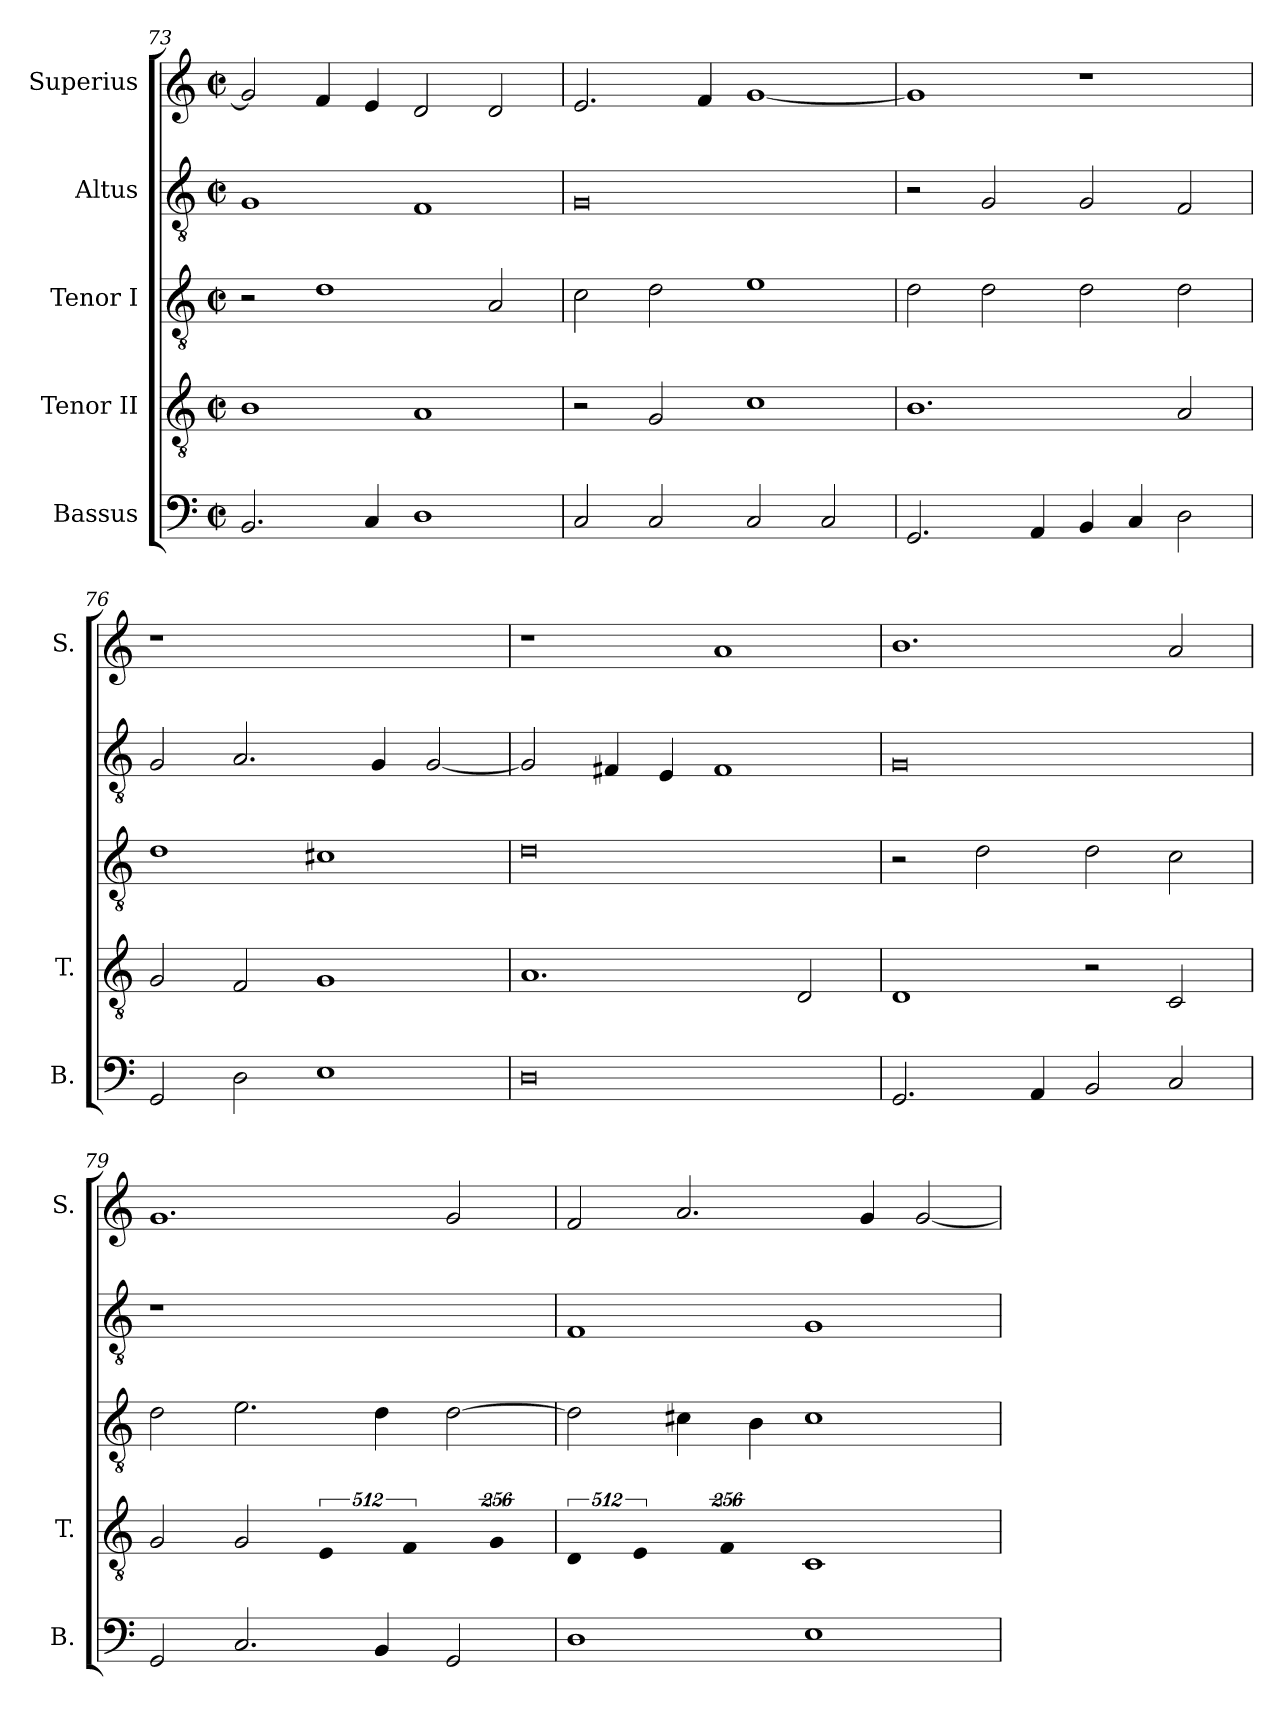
**kern	**kern	**kern	**kern	**kern
*part5	*part4	*part3	*part2	*part1
*staff5	*staff4	*staff3	*staff2	*staff1
*I"Bassus	*I"Tenor II	*I"Tenor I	*I"Altus	*I"Superius
*I'B.	*I'T.	*	*	*I'S.
!!LO:PB:g=z
*clefF4	*clefGv2	*clefGv2	*clefGv2	*clefG2
*	*ITrd7c12	*ITrd7c12	*ITrd7c12	*
*k[]	*k[]	*k[]	*k[]	*k[]
*C:	*C:	*C:	*C:	*C:
*M2/2	*M2/2	*M2/2	*M2/2	*M2/2
*met(c|)	*met(c|)	*met(c|)	*met(c|)	*met(c|)
=73	=73	=73	=73	=73
2.BBi/	1BBi	2r	1GGi	2gi/]
.	.	1Di	.	4fi/
4Ci/	.	.	.	4ei/
1Di	1AAi	.	1FFi	2di/
.	.	2AAi/	.	2di/
=74	=74	=74	=74	=74
2Ci/	2r	2Ci\	0GGi	2.ei/
2Ci/	2GGi/	2Di\	.	.
.	.	.	.	4fi/
2Ci/	1Ci	1Ei	.	[<1gi
2Ci/	.	.	.	.
=75	=75	=75	=75	=75
2.GGi/	1.BBi	2Di\	2r	1gi]
.	.	2Di\	2GGi/	.
4AAi/	.	.	.	.
4BBi/	.	2Di\	2GGi/	1r
4Ci/	.	.	.	.
2Di\	2AAi/	2Di\	2FFi/	.
=76	=76	=76	=76	=76
!	!	!	!	!LO:N:vis=1
2GGi/	2GGi/	1Di	2GGi/	1r
2Di\	2FFi/	.	2.AAi/	.
1Ei	1GGi	1C#Xi	.	1ryy
.	.	.	4GGi/	.
.	.	.	[<2GGi/	.
=77	=77	=77	=77	=77
0Di	1.AAi	0Di	2GGi/]	1r
.	.	.	4FF#Xi/	.
.	.	.	4EEi/	.
.	.	.	1FF#i	1ai
.	2DDi/	.	.	.
!!LO:LB:g=z
=78	=78	=78	=78	=78
2.GGi/	1DDi	2r	0GGi	1.bi
.	.	2Di\	.	.
4AAi/	.	.	.	.
2BBi/	2r	2Di\	.	.
2Ci/	2CCi/	2Ci\	.	2ai/
=79	=79	=79	=79	=79
!	!	!	!LO:N:vis=1	!
2GGi/	2GGi/	2Di\	1r	1.gi
2.Ci/	2GGi/	2.Ei\	.	.
!	!LO:N:vis=2	!	!	!
.	1024%341EEi/	.	1ryy	.
4BBi/	.	4Di\	.	.
!	!LO:N:vis=2	!	!	!
.	1024%341FFi/	.	.	.
2GGi/	.	[>2Di\	.	2gi/
!	!LO:N:vis=2	!	!	!
.	512%171GGi/	.	.	.
=80	=80	=80	=80	=80
!	!LO:N:vis=2	!	!	!
1Di	1024%341DDi/	2Di\]	1FFi	2fi/
!	!LO:N:vis=2	!	!	!
.	1024%341EEi/	.	.	.
.	.	4C#Xi\	.	2.ai/
!	!LO:N:vis=2	!	!	!
.	512%171FFi/	.	.	.
.	.	4BBi\	.	.
1Ei	1CCi	1C#i	1GGi	.
.	.	.	.	4gi/
.	.	.	.	[<2gi/
=	=	=	=	=
*-	*-	*-	*-	*-
